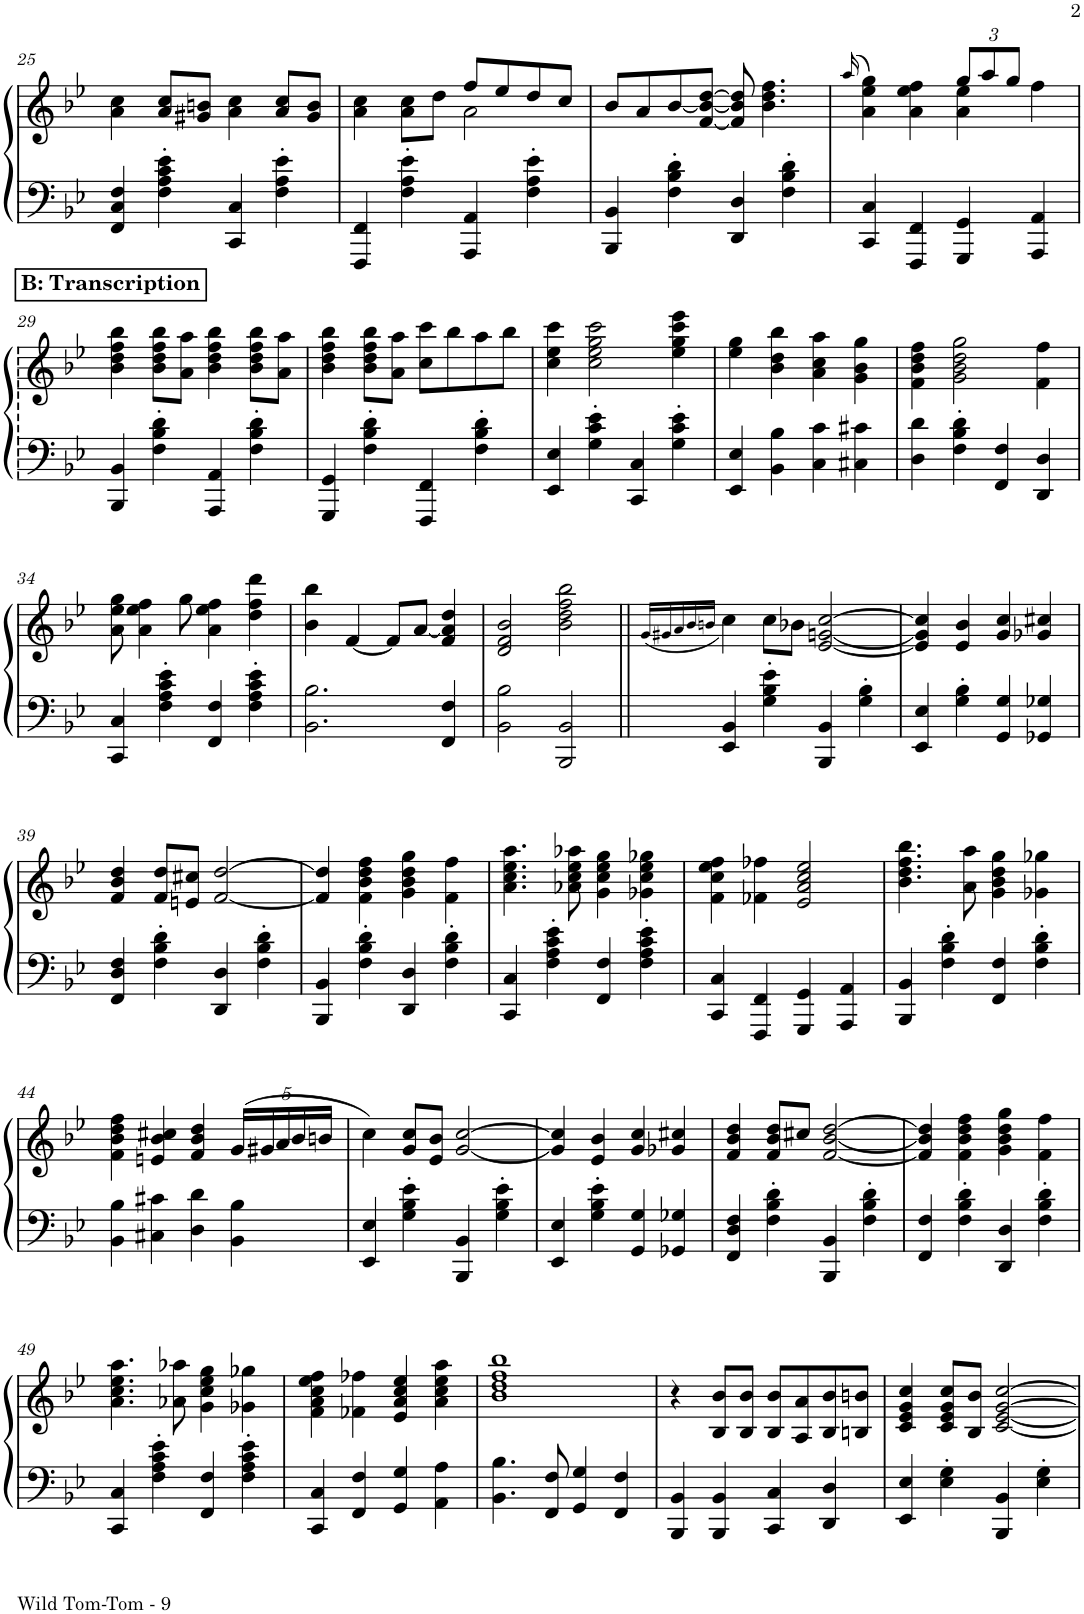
**kern	**kern
*part1	*part1
*staff2	*staff1
*I"Piano	*
*I'Pno.	*
!!LO:PB:g=z
*clefF4	*clefG2
*k[b-e-]	*k[b-e-]
*M4/4	*M4/4
*met(c)	*met(c)
=25	=25
4FF/ 4C/ 4F/	4a\ 4cc\
4F\' 4A\' 4c\' 4e-\'	8a/ 8cc/L
.	8g#X/ 8bn/J
4CC/ 4C/	4a\ 4cc\
4F\' 4A\' 4e-\'	8a/ 8cc/L
.	8g#/ 8b/J
=26	=26
*	*^
4FFF/ 4FF/	4a\ 4cc\	2ryy
4F\' 4A\' 4e-\'	8a\ 8cc\L	.
.	8dd\J	.
4AAA/ 4AA/	8ff/L	2a\
.	8ee-/	.
4F\' 4A\' 4e-\'	8dd/	.
.	8cc/J	.
*	*v	*v
=27	=27
4BBB-/ 4BB-/	8b-/L
.	8a/
4F\' 4B-\' 4d\'	[8b-/
.	[8f/ 8b-/_ [8dd/J
4DD/ 4D/	8f/] 8b-/] 8dd/]
.	4.b-\ 4.dd\ 4.ff\
4F\' 4B-\' 4d\'	.
=28	=28
.	(>16qaa/
*	*^
4CC/ 4C/	4a\ 4ee-\ 4gg\)	2ryy
4FFF/ 4FF/	4a\ 4ee-\ 4ff\	.
*	*Xbrackettup	*
4GGG/ 4GG/	12gg/L	4a\ 4ee-\
.	12aa/	.
.	12gg/J	.
4AAA/ 4AA/	4ff\	4ryy
*	*v	*v
!!LO:LB:g=z
!!LO:REH:place=s1:a:B:cj:t=B&colon; Transcription
=29	=29
4BBB-/ 4BB-/	4b-\ 4dd\ 4ff\ 4bb-\
4F\' 4B-\' 4d\'	8b-\ 8dd\ 8ff\ 8bb-\L
.	8a\ 8aa\J
4AAA/ 4AA/	4b-\ 4dd\ 4ff\ 4bb-\
4F\' 4B-\' 4d\'	8b-\ 8dd\ 8ff\ 8bb-\L
.	8a\ 8aa\J
=30	=30
4GGG/ 4GG/	4b-\ 4dd\ 4ff\ 4bb-\
4F\' 4B-\' 4d\'	8b-\ 8dd\ 8ff\ 8bb-\L
.	8a\ 8aa\J
4FFF/ 4FF/	8cc\ 8ccc\L
.	8bb-\
4F\' 4B-\' 4d\'	8aa\
.	8bb-\J
=31	=31
4EE-/ 4E-/	4cc\ 4ee-\ 4ccc\
4G\' 4c\' 4e-\'	2cc\ 2ee-\ 2gg\ 2ccc\
4CC/ 4C/	.
4G\' 4c\' 4e-\'	4ee-\ 4gg\ 4ccc\ 4eee-\
=32	=32
4EE-/ 4E-/	4ee-\ 4gg\
4BB-\ 4B-\	4b-\ 4dd\ 4bb-\
4C\ 4c\	4a\ 4cc\ 4aa\
4C#X\ 4c#X\	4g\ 4b-\ 4gg\
=33	=33
4D\ 4d\	4f\ 4b-\ 4dd\ 4ff\
4F\' 4B-\' 4d\'	2g\ 2b-\ 2dd\ 2gg\
4FF/ 4F/	.
4DD/ 4D/	4f\ 4ff\
!!LO:LB:g=z
=34	=34
4CC/ 4C/	8a\ 8ee-\ 8gg\
.	4a\ 4ee-\ 4ff\
4F\' 4A\' 4c\' 4e-\'	.
.	8gg\
4FF/ 4F/	4a\ 4ee-\ 4ff\
4F\' 4A\' 4c\' 4e-\'	4dd\ 4ff\ 4ddd\
=35	=35
2.BB-\ 2.B-\	4b-\ 4bb-\
.	[4f/
.	8f/L]
.	[8a/J
4FF/ 4F/	4f/ 4a/] 4dd/
=36	=36
2BB-\ 2B-\	2d/ 2f/ 2b-/
2BBB-/ 2BB-/	2b-\ 2dd\ 2ff\ 2bb-\
=37||	=37||
.	(16qg/LL
.	16qg#X/
.	16qa/
.	16qb-/
.	16qbn/JJ
4EE-/ 4BB-/	4cc\)
4G\' 4B-\' 4e-\'	8cc\L
.	8b-X\J
4BBB-/ 4BB-/	[2e-/ [2gn/ [2cc/
4G\' 4B-\'	.
=38	=38
4EE-/ 4E-/	4e-/] 4g/] 4cc/]
4G\' 4B-\'	4e-/ 4b-/
4GG/ 4G/	4g/ 4cc/
4GG-X/ 4G-X/	4g-X/ 4cc#X/
!!LO:LB:g=z
=39	=39
4FF/ 4D/ 4F/	4f/ 4b-/ 4dd/
4F\' 4B-\' 4d\'	8f/ 8dd/L
.	8en/ 8cc#X/J
4DD/ 4D/	[2f/ [2dd/
4F\' 4B-\' 4d\'	.
=40	=40
4BBB-/ 4BB-/	4f/] 4dd/]
4F\' 4B-\' 4d\'	4f\ 4b-\ 4dd\ 4ff\
4DD/ 4D/	4g\ 4b-\ 4dd\ 4gg\
4F\' 4B-\' 4d\'	4f\ 4ff\
=41	=41
4CC/ 4C/	4.a\ 4.cc\ 4.ee-\ 4.aa\
4F\' 4A\' 4c\' 4e-\'	.
.	8a-X\ 8cc\ 8ee-\ 8aa-X\
4FF/ 4F/	4g\ 4cc\ 4ee-\ 4gg\
4F\' 4A\' 4c\' 4e-\'	4g-X\ 4cc\ 4ee-\ 4gg-X\
=42	=42
4CC/ 4C/	4f\ 4cc\ 4ee-\ 4ff\
4FFF/ 4FF/	4f-X\ 4ff-X\
4GGG/ 4GG/	2e-/ 2a/ 2cc/ 2ee-/
4AAA/ 4AA/	.
=43	=43
4BBB-/ 4BB-/	4.b-\ 4.dd\ 4.ff\ 4.bb-\
4F\' 4B-\' 4d\'	.
.	8a\ 8aa\
4FF/ 4F/	4g\ 4b-\ 4dd\ 4gg\
4F\' 4B-\' 4d\'	4g-X\ 4gg-X\
!!LO:LB:g=z
=44	=44
4BB-\ 4B-\	4f\ 4b-\ 4dd\ 4ff\
4C#X\ 4c#X\	4en/ 4b-/ 4cc#X/
4D\ 4d\	4f/ 4b-/ 4dd/
4BB-\ 4B-\	(20g/LL
.	20g#X/
.	20a/
.	20b-/
.	20bn/JJ
=45	=45
4EE-/ 4E-/	4cc\)
4G\' 4B-\' 4e-\'	8g/ 8cc/L
.	8e-/ 8b-/J
4BBB-/ 4BB-/	[2g/ [2cc/
4G\' 4B-\' 4e-\'	.
=46	=46
4EE-/ 4E-/	4g/] 4cc/]
4G\' 4B-\' 4e-\'	4e-/ 4b-/
4GG/ 4G/	4g/ 4cc/
4GG-X/ 4G-X/	4g-X/ 4cc#X/
=47	=47
4FF/ 4D/ 4F/	4f/ 4b-/ 4dd/
4F\' 4B-\' 4d\'	8f/ 8b-/ 8dd/L
.	8cc#X/J
4BBB-/ 4BB-/	[2f/ [2b-/ [2dd/
4F\' 4B-\' 4d\'	.
=48	=48
4FF/ 4F/	4f/] 4b-/] 4dd/]
4F\' 4B-\' 4d\'	4f\ 4b-\ 4dd\ 4ff\
4DD/ 4D/	4g\ 4b-\ 4dd\ 4gg\
4F\' 4B-\' 4d\'	4f\ 4ff\
!!LO:LB:g=z
=49	=49
4CC/ 4C/	4.a\ 4.cc\ 4.ee-\ 4.aa\
4F\' 4A\' 4c\' 4e-\'	.
.	8a-X\ 8aa-X\
4FF/ 4F/	4g\ 4cc\ 4ee-\ 4gg\
4F\' 4A\' 4c\' 4e-\'	4g-X\ 4gg-X\
=50	=50
4CC/ 4C/	4f\ 4a\ 4cc\ 4ee-\ 4ff\
4FF/ 4F/	4f-X\ 4ff-X\
4GG/ 4G/	4e-/ 4a/ 4cc/ 4ee-/
4AA\ 4A\	4a\ 4cc\ 4ee-\ 4aa\
=51	=51
4.BB-\ 4.B-\	1b- 1dd 1ff 1bb-
8FF/ 8F/	.
4GG/ 4G/	.
4FF/ 4F/	.
=52	=52
4BBB-/ 4BB-/	4r
4BBB-/ 4BB-/	8B-/ 8b-/L
.	8B-/ 8b-/J
4CC/ 4C/	8B-/ 8b-/L
.	8A/ 8a/
4DD/ 4D/	8B-/ 8b-/
.	8Bn/ 8bn/J
=53	=53
4EE-/ 4E-/	4c/ 4e-/ 4g/ 4cc/
4E-\' 4G\'	8c/ 8e-/ 8g/ 8cc/L
.	8B-/ 8b-/J
4BBB-/ 4BB-/	[2c/ [2e-/ [2g/ [2cc/
4E-\' 4G\'	.
=	=
*-	*-
